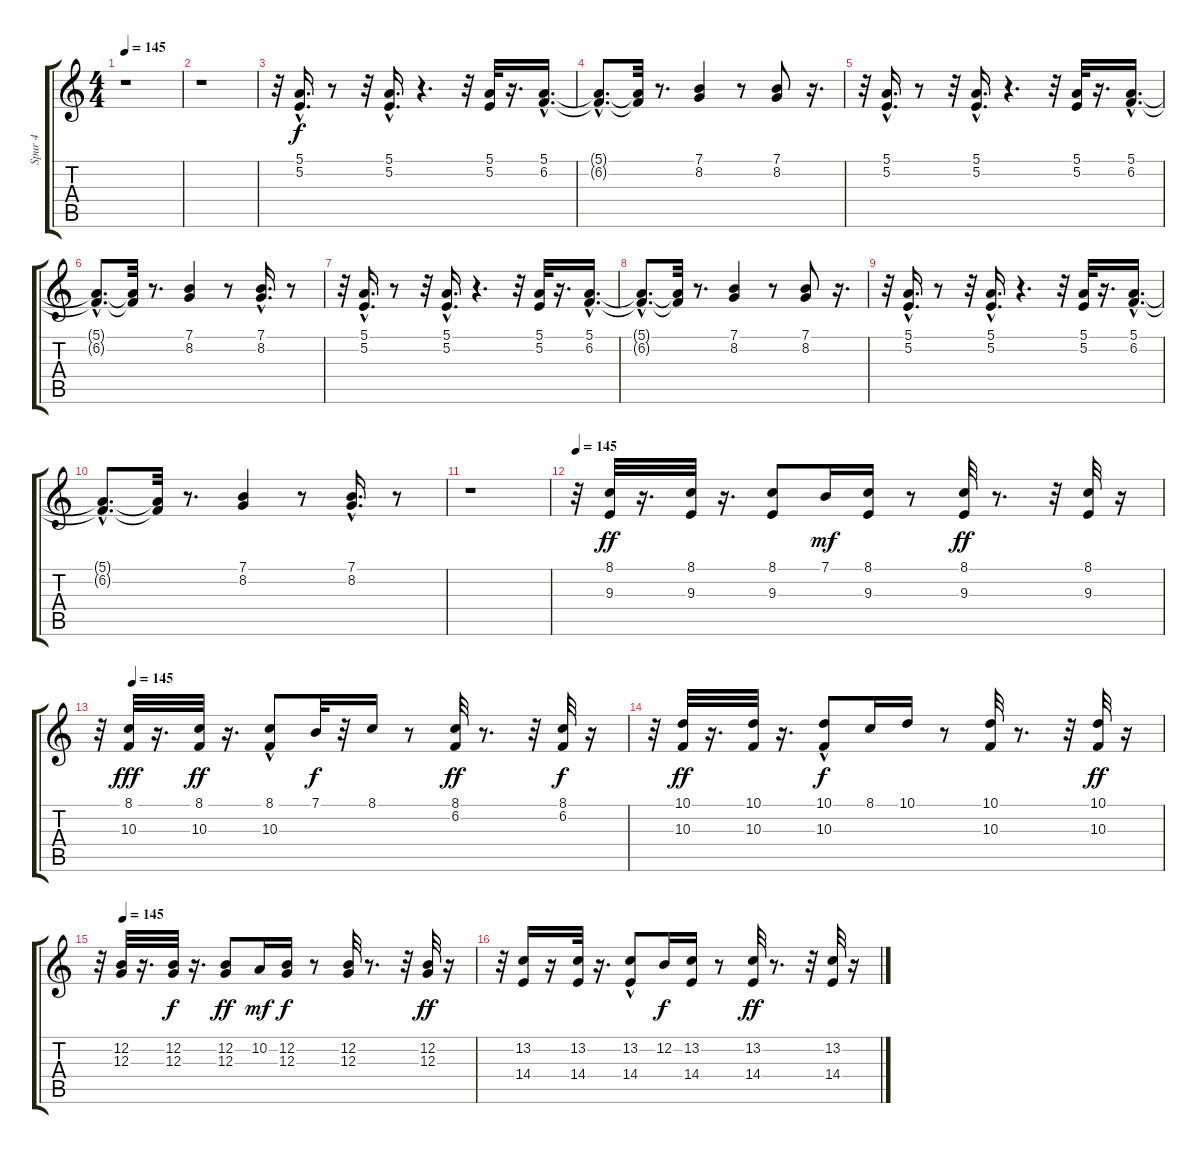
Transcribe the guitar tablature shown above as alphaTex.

\track ("Spur 4" "Spur 4") {instrument synthbrass1}
\staff {score tabs}
\tuning (E4 B3 G3 D3 A2 E2) {hide}
\ts (4 4)
\tempo 145
\clef g2
\ks c
r.1{dy f} |
r.1 |
r.32 (5.1{hac} 5.2{hac}).16{d} r.8 r.32 (5.1{hac} 5.2{hac}).16{d} r.4{d} r.32 (5.1 5.2).32 r.16{d} (5.1{hac} 6.2{hac}).16{d} |
(5.1{hac t} 6.2{hac t}).8{d} (5.1{t} 6.2{t}).32 r.8{d} (7.1 8.2).4 r.8 (7.1 8.2).8 r.16{d} |
r.32 (5.1{hac} 5.2{hac}).16{d} r.8 r.32 (5.1{hac} 5.2{hac}).16{d} r.4{d} r.32 (5.1 5.2).32 r.16{d} (5.1{hac} 6.2{hac}).16{d} |
(5.1{hac t} 6.2{hac t}).8{d} (5.1{t} 6.2{t}).32 r.8{d} (7.1 8.2).4 r.8 (7.1{hac} 8.2{hac}).16{d} r.8 |
r.32 (5.1{hac} 5.2{hac}).16{d} r.8 r.32 (5.1{hac} 5.2{hac}).16{d} r.4{d} r.32 (5.1 5.2).32 r.16{d} (5.1{hac} 6.2{hac}).16{d} |
(5.1{hac t} 6.2{hac t}).8{d} (5.1{t} 6.2{t}).32 r.8{d} (7.1 8.2).4 r.8 (7.1 8.2).8 r.16{d} |
r.32 (5.1{hac} 5.2{hac}).16{d} r.8 r.32 (5.1{hac} 5.2{hac}).16{d} r.4{d} r.32 (5.1 5.2).32 r.16{d} (5.1{hac} 6.2{hac}).16{d} |
(5.1{hac t} 6.2{hac t}).8{d} (5.1{t} 6.2{t}).32 r.8{d} (7.1 8.2).4 r.8 (7.1{hac} 8.2{hac}).16{d} r.8 |
r.1 |
\tempo 145
r.32 (8.1 9.3).32{dy ff} r.16{d} (8.1 9.3).32 r.16{d} (8.1 9.3).8 7.1.16{dy mf} (8.1 9.3).16 r.8 (8.1 9.3).32{dy ff} r.8{d} r.32 (8.1 9.3).32 r.16 |
\tempo (145 0.0625)
r.32 (8.1 10.3).32{dy fff} r.16{d} (8.1 10.3).32{dy ff} r.16{d} (8.1 10.3{hac}).8 7.1.32{dy f} r.32 8.1.16 r.8 (8.1 6.2).32{dy ff} r.8{d} r.32 (8.1 6.2).32{dy f} r.16 |
r.32 (10.1 10.3).32{dy ff} r.16{d} (10.1 10.3).32 r.16{d} (10.1{hac} 10.3{hac}).8{dy f} 8.1.16 10.1.16 r.8 (10.1 10.3).32 r.8{d} r.32 (10.1 10.3).32{dy ff} r.16 |
\tempo (145 0.0625)
r.32 (12.2 12.3).32 r.16{d} (12.2 12.3).32{dy f} r.16{d} (12.2 12.3).8{dy ff} 10.2.16{dy mf} (12.2 12.3).16{dy f} r.8 (12.2 12.3).32 r.8{d} r.32 (12.2 12.3).32{dy ff} r.16 |
r.32 (13.2 14.4).16 r.16 (13.2 14.4).32 r.16{d} (13.2{hac} 14.4).8 12.2.16{dy f} (13.2 14.4).16 r.8 (13.2 14.4).32{dy ff} r.8{d} r.32 (13.2 14.4).32 r.16
